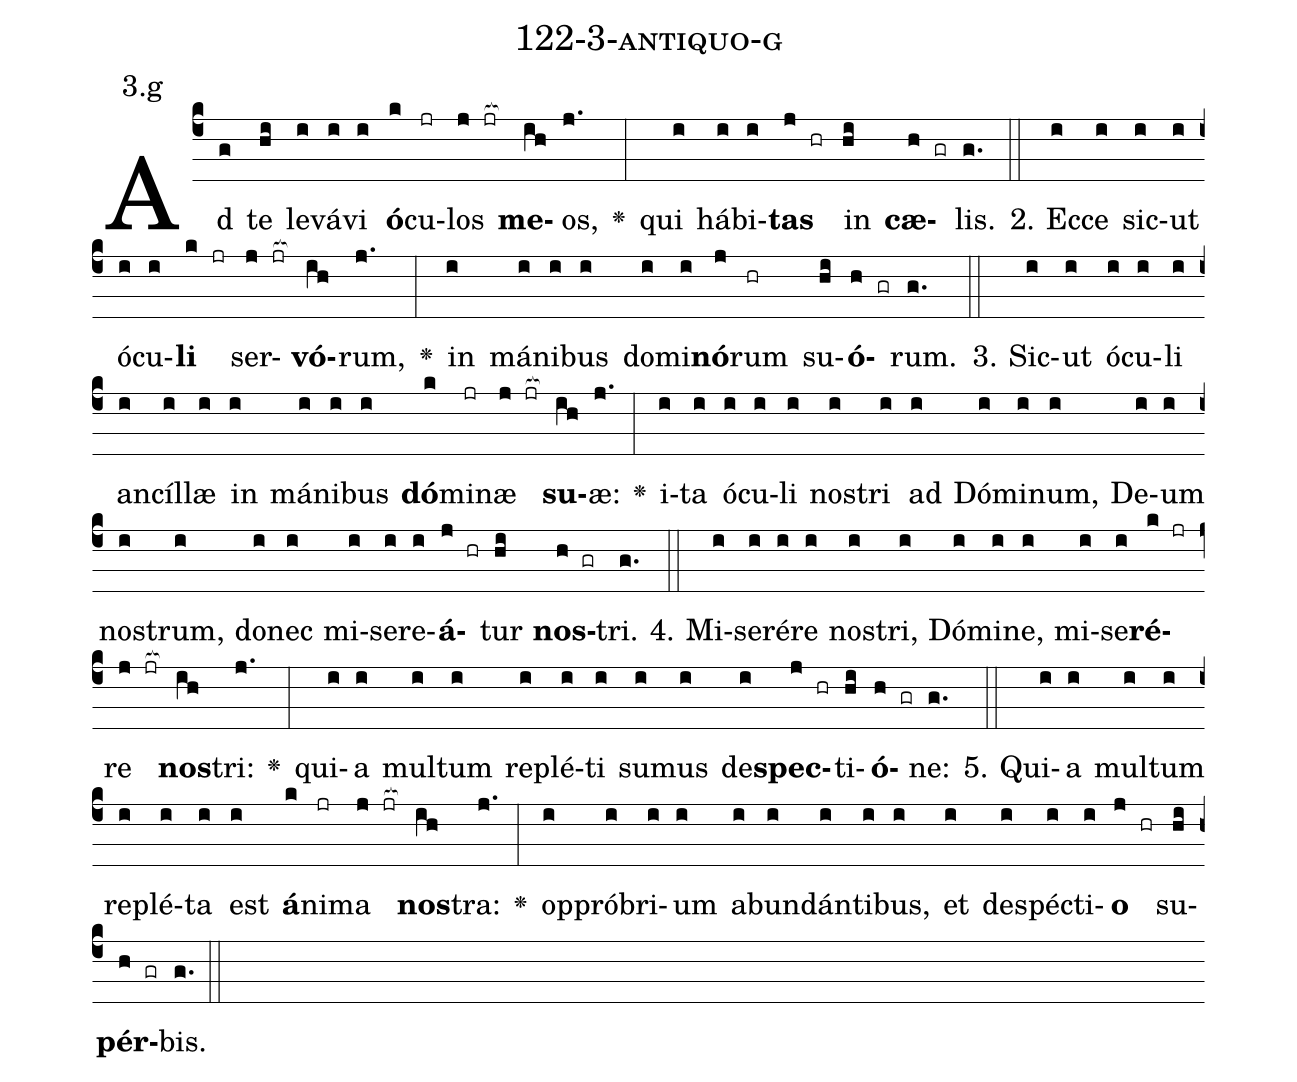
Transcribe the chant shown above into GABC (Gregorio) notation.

name: 122-3-antiquo-g;
annotation: 3.g;
%%
(c4)Ad(g) te(hi) le(i)vá(i)vi(i) <b>ó</b>(k)cu(jr)los(j jr[ocb:1{]) <b>me</b>(ih[ocb:0}])os,(j.) <v>\greheightstar</v>(:) qui(i) há(i)bi(i)<b>tas</b>(j hr) in(hi) <b>cæ</b>(h gr)lis.(g.) (::)
2. Ec(i)ce(i) sic(i)ut(i) ó(i)cu(i)<b>li</b>(k jr) ser(j jr[ocb:1{])<b>vó</b>(ih[ocb:0}])rum,(j.) <v>\greheightstar</v>(:) in(i) má(i)ni(i)bus(i) do(i)mi(i)<b>nó</b>(j)rum(hr) su(hi)<b>ó</b>(h gr)rum.(g.) (::)
3. Sic(i)ut(i) ó(i)cu(i)li(i) an(i)cíl(i)læ(i) in(i) má(i)ni(i)bus(i) <b>dó</b>(k)mi(jr)næ(j jr[ocb:1{]) <b>su</b>(ih[ocb:0}])æ:(j.) <v>\greheightstar</v>(:) i(i)ta(i) ó(i)cu(i)li(i) nos(i)tri(i) ad(i) Dó(i)mi(i)num,(i) De(i)um(i) nos(i)trum,(i) do(i)nec(i) mi(i)se(i)re(i)<b>á</b>(j hr)tur(hi) <b>nos</b>(h gr)tri.(g.) (::)
4. Mi(i)se(i)ré(i)re(i) nos(i)tri,(i) Dó(i)mi(i)ne,(i) mi(i)se(i)<b>ré</b>(k jr)re(j jr[ocb:1{]) <b>nos</b>(ih[ocb:0}])tri:(j.) <v>\greheightstar</v>(:) qui(i)a(i) mul(i)tum(i) re(i)plé(i)ti(i) su(i)mus(i) de(i)<b>spec</b>(j hr)ti(hi)<b>ó</b>(h gr)ne:(g.) (::)
5. Qui(i)a(i) mul(i)tum(i) re(i)plé(i)ta(i) est(i) <b>á</b>(k)ni(jr)ma(j jr[ocb:1{]) <b>nos</b>(ih[ocb:0}])tra:(j.) <v>\greheightstar</v>(:) op(i)pró(i)bri(i)um(i) ab(i)un(i)dán(i)ti(i)bus,(i) et(i) de(i)spéc(i)ti(i)<b>o</b>(j hr) su(hi)<b>pér</b>(h gr)bis.(g.) (::)
